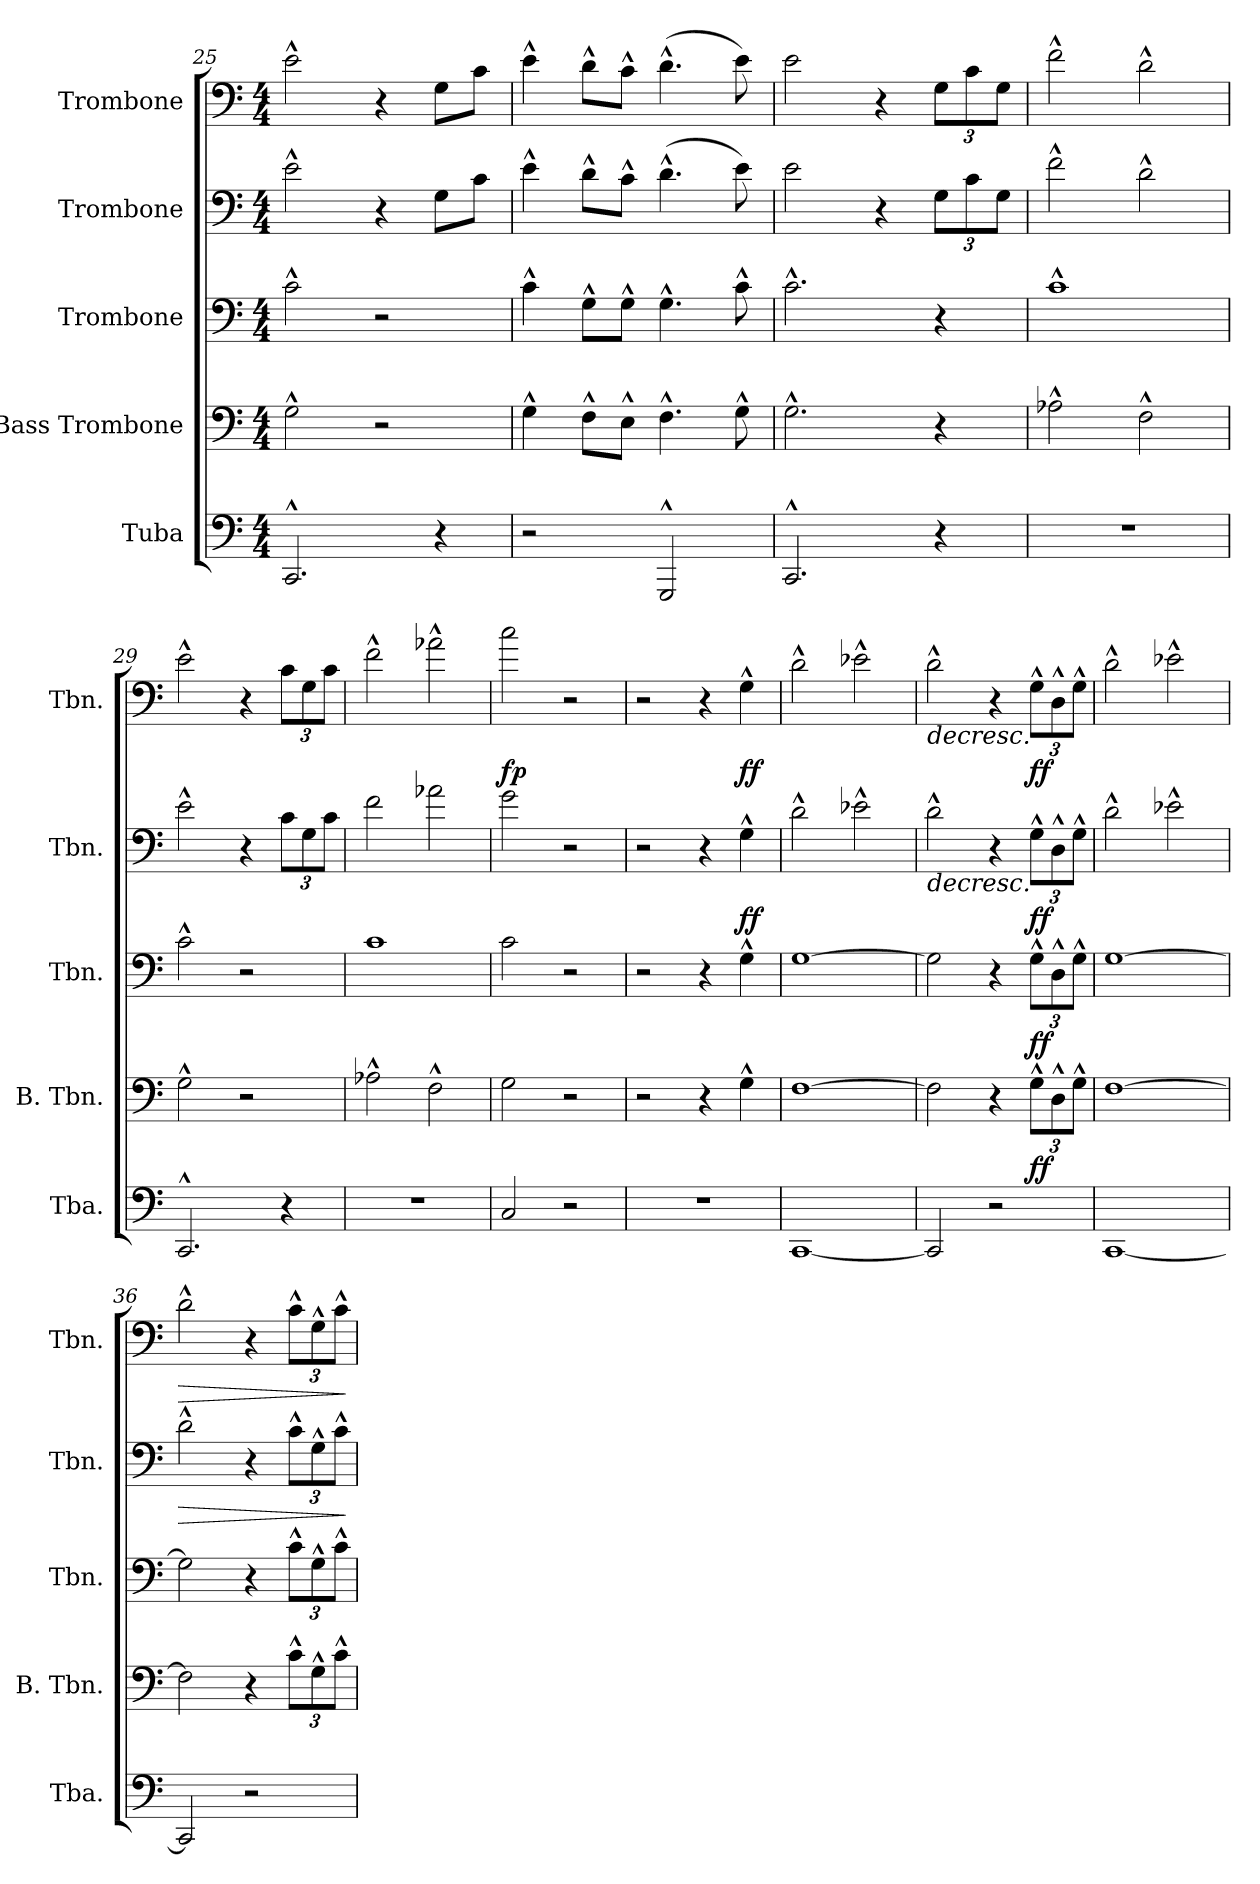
**kern	**kern	**dynam	**kern	**dynam	**kern	**dynam	**kern	**dynam
*part5	*part4	*part4	*part3	*part3	*part2	*part2	*part1	*part1
*staff5	*staff4	*staff4	*staff3	*staff3	*staff2	*staff2	*staff1	*staff1
*I"Tuba	*I"Bass Trombone	*	*I"Trombone	*	*I"Trombone	*	*I"Trombone	*
*I'Tba.	*I'B. Tbn.	*	*I'Tbn.	*	*I'Tbn.	*	*I'Tbn.	*
*clefF4	*clefF4	*	*clefF4	*	*clefF4	*	*clefF4	*
*k[]	*k[]	*	*k[]	*	*k[]	*	*k[]	*
*M4/4	*M4/4	*	*M4/4	*	*M4/4	*	*M4/4	*
=25	=25	=25	=25	=25	=25	=25	=25	=25
2.CC^^/	2G^^\	.	2c^^\	.	2e^^\	.	2e^^\	.
.	2r	.	2r	.	4r	.	4r	.
4r	.	.	.	.	8G\L	.	8G\L	.
.	.	.	.	.	8c\J	.	8c\J	.
=26	=26	=26	=26	=26	=26	=26	=26	=26
2r	4G^^\	.	4c^^\	.	4e^^\	.	4e^^\	.
.	8F^^\L	.	8G^^\L	.	8d^^\L	.	8d^^\L	.
.	8E^^\J	.	8G^^\J	.	8c^^\J	.	8c^^\J	.
2GGG^^/	4.F^^\	.	4.G^^\	.	(>4.d^^\	.	(>4.d^^\	.
.	8G^^\	.	8c^^\	.	8e\)	.	8e\)	.
!!LO:LB:g=z
=27	=27	=27	=27	=27	=27	=27	=27	=27
2.CC^^/	2.G^^\	.	2.c^^\	.	2e\	.	2e\	.
.	.	.	.	.	4r	.	4r	.
*	*	*	*	*	*Xbrackettup	*	*Xbrackettup	*
4r	4r	.	4r	.	12G\L	.	12G\L	.
.	.	.	.	.	12c\	.	12c\	.
.	.	.	.	.	12G\J	.	12G\J	.
=28	=28	=28	=28	=28	=28	=28	=28	=28
1r	2A-X^^\	.	1c^^	.	2f^^\	.	2f^^\	.
.	2F^^\	.	.	.	2d^^\	.	2d^^\	.
=29	=29	=29	=29	=29	=29	=29	=29	=29
2.CC^^/	2G^^\	.	2c^^\	.	2e^^\	.	2e^^\	.
.	2r	.	2r	.	4r	.	4r	.
4r	.	.	.	.	12c\L	.	12c\L	.
.	.	.	.	.	12G\	.	12G\	.
.	.	.	.	.	12c\J	.	12c\J	.
=30	=30	=30	=30	=30	=30	=30	=30	=30
1r	2A-X^^\	.	1c	.	2f\	.	2f^^\	.
.	2F^^\	.	.	.	2a-X\	.	2a-X^^\	.
=31	=31	=31	=31	=31	=31	=31	=31	=31
!	!	!	!	!	!	!	!	!LO:DY:b
2C/	2G\	.	2c\	.	2g\	.	2cc\	fp
2r	2r	.	2r	.	2r	.	2r	.
=32	=32	=32	=32	=32	=32	=32	=32	=32
1r	2r	.	2r	.	2r	.	2r	.
.	4r	.	4r	.	4r	.	4r	.
!	!	!	!	!	!	!LO:DY:b	!	!LO:DY:b
.	4G^^\	.	4G^^\	.	4G^^\	ff	4G^^\	ff
=33	=33	=33	=33	=33	=33	=33	=33	=33
[1CC	[1F	.	[1G	.	2d^^\	.	2d^^\	.
.	.	.	.	.	2e-X^^\	.	2e-X^^\	.
=34	=34	=34	=34	=34	=34	=34	=34	=34
!	!	!	!	!	!	!LO:HP:b	!	!LO:HP:b
2CC/]	2F\]	.	2G\]	.	2d^^\	>	2d^^\	>
2r	4r	.	4r	.	4r	.	4r	.
*	*Xbrackettup	*	*Xbrackettup	*	*	*	*	*
!	!	!LO:DY:b	!	!LO:DY:b	!	!LO:DY:b	!	!LO:DY:b
.	12G^^\L	ff	12G^^\L	ff	12G^^\L	ff	12G^^\L	ff
.	12D^^\	.	12D^^\	.	12D^^\	.	12D^^\	.
.	12G^^\J	.	12G^^\J	.	12G^^\J	.	12G^^\J	.
.	.	.	.	.	.	]	.	]
=35	=35	=35	=35	=35	=35	=35	=35	=35
[1CC	[1F	.	[1G	.	2d^^\	.	2d^^\	.
.	.	.	.	.	2e-X^^\	.	2e-X^^\	.
=36	=36	=36	=36	=36	=36	=36	=36	=36
!	!	!	!	!	!	!LO:HP:b	!	!LO:HP:b
2CC/]	2F\]	.	2G\]	.	2d^^\	>	2d^^\	>
2r	4r	.	4r	.	4r	.	4r	.
.	12c^^\L	.	12c^^\L	.	12c^^\L	.	12c^^\L	.
.	12G^^\	.	12G^^\	.	12G^^\	.	12G^^\	.
.	12c^^\J	.	12c^^\J	.	12c^^\J	.	12c^^\J	.
.	.	.	.	.	.	]	.	]
=	=	=	=	=	=	=	=	=
*-	*-	*-	*-	*-	*-	*-	*-	*-
